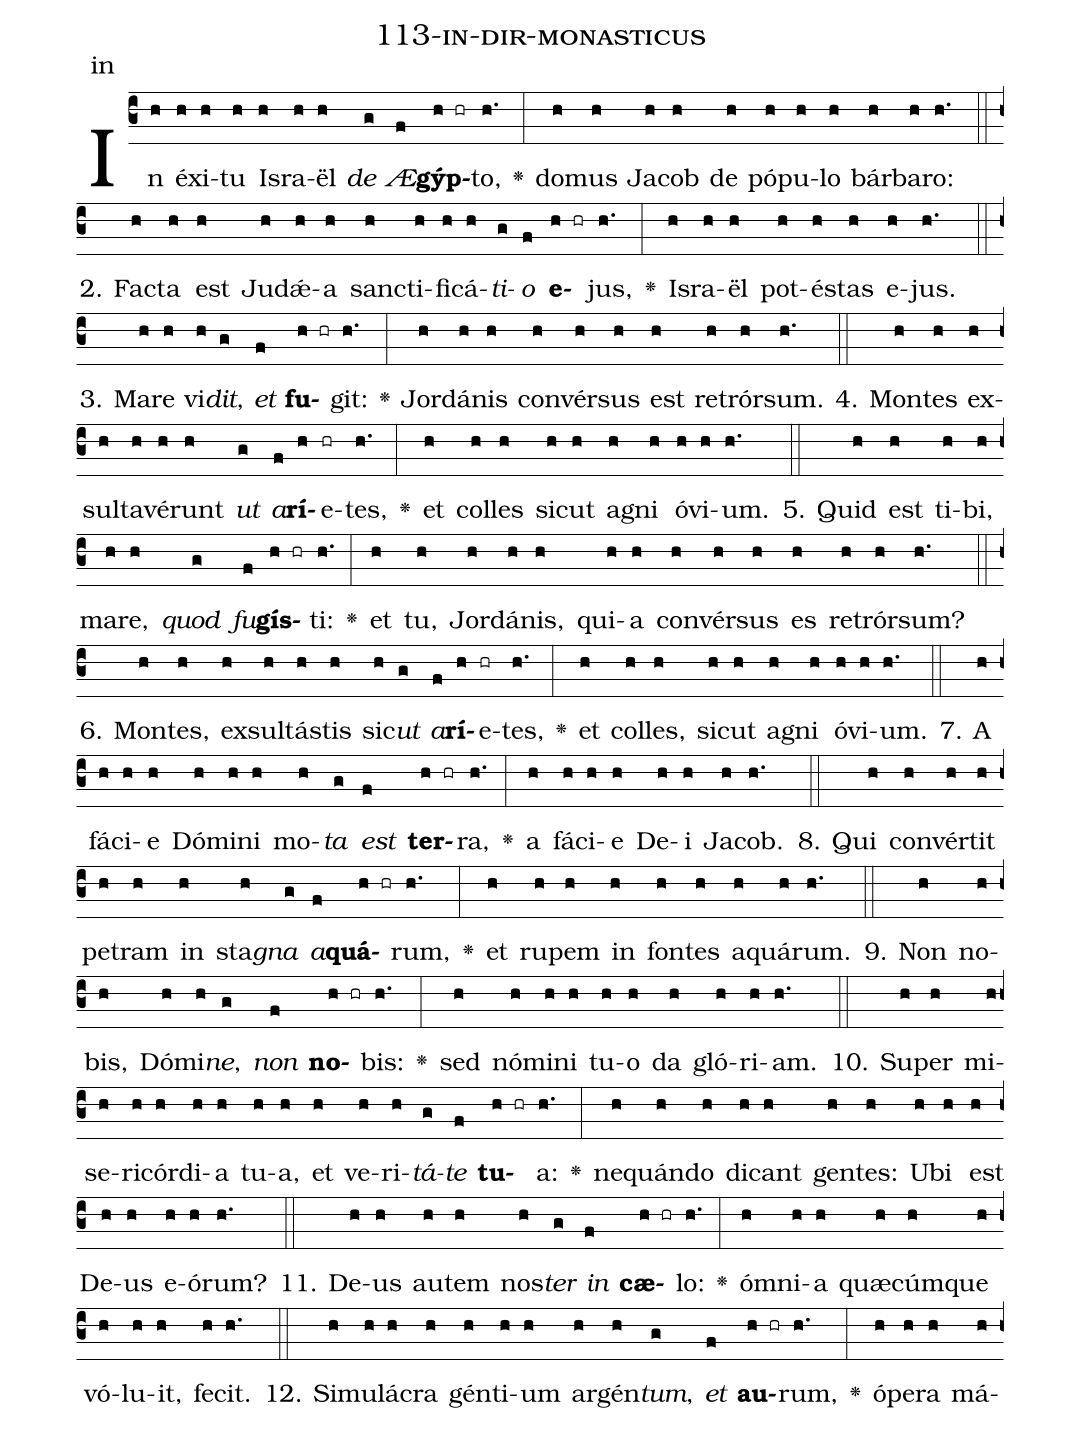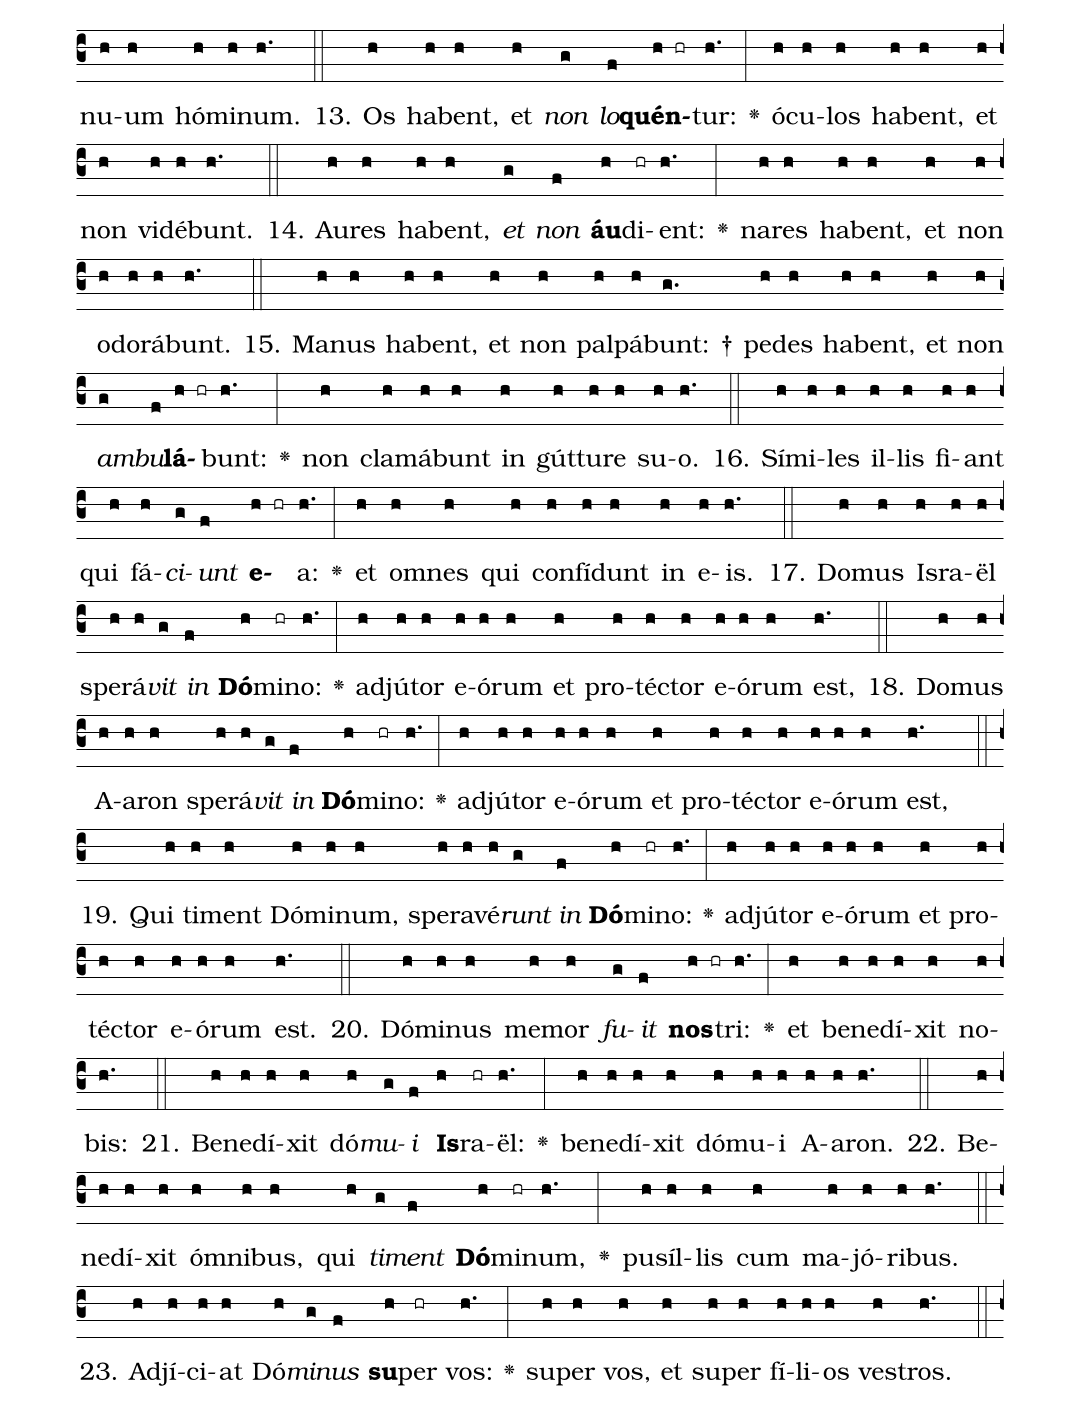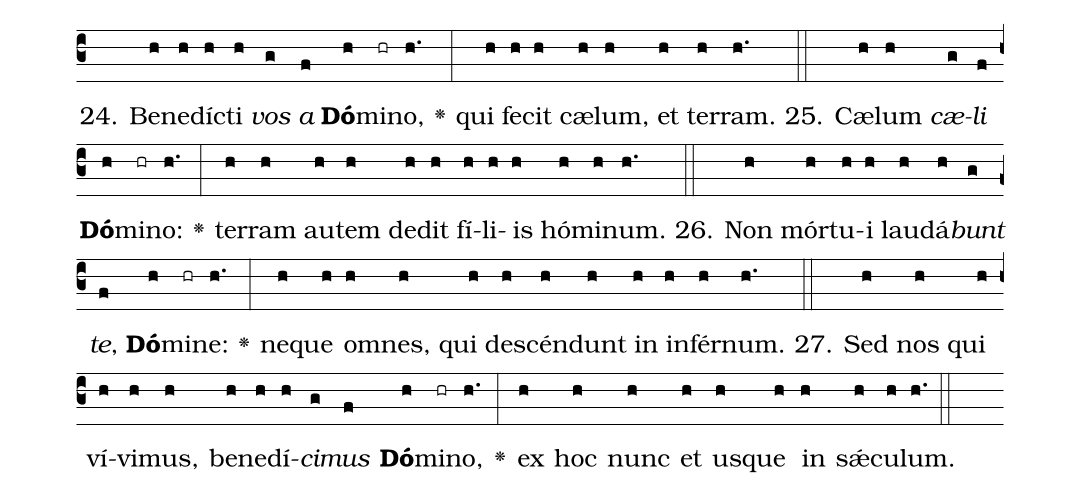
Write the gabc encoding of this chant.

name: 113-in-dir-monasticus;
annotation: in;
%%
(c3)In(h) éx(h)i(h)tu(h) Is(h)ra(h)ël(h) <i>de</i>(g) <i>Æ</i>(f)<b>gýp</b>(h hr)to,(h.) <v>\greheightstar</v>(:) do(h)mus(h) Ja(h)cob(h) de(h) pó(h)pu(h)lo(h) bár(h)ba(h)ro:(h.) (::)
2. Fac(h)ta(h) est(h) Ju(h)dǽ(h)a(h) sanc(h)ti(h)fi(h)cá(h)<i>ti</i>(g)<i>o</i>(f) <b>e</b>(h hr)jus,(h.) <v>\greheightstar</v>(:) Is(h)ra(h)ël(h) pot(h)és(h)tas(h) e(h)jus.(h.) (::)
3. Ma(h)re(h) vi(h)<i>dit</i>,(g) <i>et</i>(f) <b>fu</b>(h hr)git:(h.) <v>\greheightstar</v>(:) Jor(h)dá(h)nis(h) con(h)vér(h)sus(h) est(h) re(h)trór(h)sum.(h.) (::)
4. Mon(h)tes(h) ex(h)sul(h)ta(h)vé(h)runt(h) <i>ut</i>(g) <i>a</i>(f)<b>rí</b>(h)e(hr)tes,(h.) <v>\greheightstar</v>(:) et(h) col(h)les(h) sic(h)ut(h) a(h)gni(h) ó(h)vi(h)um.(h.) (::)
5. Quid(h) est(h) ti(h)bi,(h) ma(h)re,(h) <i>quod</i>(g) <i>fu</i>(f)<b>gís</b>(h hr)ti:(h.) <v>\greheightstar</v>(:) et(h) tu,(h) Jor(h)dá(h)nis,(h) qui(h)a(h) con(h)vér(h)sus(h) es(h) re(h)trór(h)sum?(h.) (::)
6. Mon(h)tes,(h) ex(h)sul(h)tás(h)tis(h) sic(h)<i>ut</i>(g) <i>a</i>(f)<b>rí</b>(h)e(hr)tes,(h.) <v>\greheightstar</v>(:) et(h) col(h)les,(h) sic(h)ut(h) a(h)gni(h) ó(h)vi(h)um.(h.) (::)
7. A(h) fá(h)ci(h)e(h) Dó(h)mi(h)ni(h) mo(h)<i>ta</i>(g) <i>est</i>(f) <b>ter</b>(h hr)ra,(h.) <v>\greheightstar</v>(:) a(h) fá(h)ci(h)e(h) De(h)i(h) Ja(h)cob.(h.) (::)
8. Qui(h) con(h)vér(h)tit(h) pe(h)tram(h) in(h) sta(h)<i>gna</i>(g) <i>a</i>(f)<b>quá</b>(h hr)rum,(h.) <v>\greheightstar</v>(:) et(h) ru(h)pem(h) in(h) fon(h)tes(h) a(h)quá(h)rum.(h.) (::)
9. Non(h) no(h)bis,(h) Dó(h)mi(h)<i>ne</i>,(g) <i>non</i>(f) <b>no</b>(h hr)bis:(h.) <v>\greheightstar</v>(:) sed(h) nó(h)mi(h)ni(h) tu(h)o(h) da(h) gló(h)ri(h)am.(h.) (::)
10. Su(h)per(h) mi(h)se(h)ri(h)cór(h)di(h)a(h) tu(h)a,(h) et(h) ve(h)ri(h)<i>tá</i>(g)<i>te</i>(f) <b>tu</b>(h hr)a:(h.) <v>\greheightstar</v>(:) ne(h)quán(h)do(h) di(h)cant(h) gen(h)tes:(h) U(h)bi(h) est(h) De(h)us(h) e(h)ó(h)rum?(h.) (::)
11. De(h)us(h) au(h)tem(h) nos(h)<i>ter</i>(g) <i>in</i>(f) <b>cæ</b>(h hr)lo:(h.) <v>\greheightstar</v>(:) óm(h)ni(h)a(h) quæ(h)cúm(h)que(h) vó(h)lu(h)it,(h) fe(h)cit.(h.) (::)
12. Si(h)mu(h)lá(h)cra(h) gén(h)ti(h)um(h) ar(h)gén(h)<i>tum</i>,(g) <i>et</i>(f) <b>au</b>(h hr)rum,(h.) <v>\greheightstar</v>(:) ó(h)pe(h)ra(h) má(h)nu(h)um(h) hó(h)mi(h)num.(h.) (::)
13. Os(h) ha(h)bent,(h) et(h) <i>non</i>(g) <i>lo</i>(f)<b>quén</b>(h hr)tur:(h.) <v>\greheightstar</v>(:) ó(h)cu(h)los(h) ha(h)bent,(h) et(h) non(h) vi(h)dé(h)bunt.(h.) (::)
14. Au(h)res(h) ha(h)bent,(h) <i>et</i>(g) <i>non</i>(f) <b>áu</b>(h)di(hr)ent:(h.) <v>\greheightstar</v>(:) na(h)res(h) ha(h)bent,(h) et(h) non(h) o(h)do(h)rá(h)bunt.(h.) (::)
15. Ma(h)nus(h) ha(h)bent,(h) et(h) non(h) pal(h)pá(h)bunt: †(g.) pe(h)des(h) ha(h)bent,(h) et(h) non(h) <i>am</i>(g)<i>bu</i>(f)<b>lá</b>(h hr)bunt:(h.) <v>\greheightstar</v>(:) non(h) cla(h)má(h)bunt(h) in(h) gút(h)tu(h)re(h) su(h)o.(h.) (::)
16. Sí(h)mi(h)les(h) il(h)lis(h) fi(h)ant(h) qui(h) fá(h)<i>ci</i>(g)<i>unt</i>(f) <b>e</b>(h hr)a:(h.) <v>\greheightstar</v>(:) et(h) om(h)nes(h) qui(h) con(h)fí(h)dunt(h) in(h) e(h)is.(h.) (::)
17. Do(h)mus(h) Is(h)ra(h)ël(h) spe(h)rá(h)<i>vit</i>(g) <i>in</i>(f) <b>Dó</b>(h)mi(hr)no:(h.) <v>\greheightstar</v>(:) ad(h)jú(h)tor(h) e(h)ó(h)rum(h) et(h) pro(h)téc(h)tor(h) e(h)ó(h)rum(h) est,(h.) (::)
18. Do(h)mus(h) A(h)a(h)ron(h) spe(h)rá(h)<i>vit</i>(g) <i>in</i>(f) <b>Dó</b>(h)mi(hr)no:(h.) <v>\greheightstar</v>(:) ad(h)jú(h)tor(h) e(h)ó(h)rum(h) et(h) pro(h)téc(h)tor(h) e(h)ó(h)rum(h) est,(h.) (::)
19. Qui(h) ti(h)ment(h) Dó(h)mi(h)num,(h) spe(h)ra(h)vé(h)<i>runt</i>(g) <i>in</i>(f) <b>Dó</b>(h)mi(hr)no:(h.) <v>\greheightstar</v>(:) ad(h)jú(h)tor(h) e(h)ó(h)rum(h) et(h) pro(h)téc(h)tor(h) e(h)ó(h)rum(h) est.(h.) (::)
20. Dó(h)mi(h)nus(h) me(h)mor(h) <i>fu</i>(g)<i>it</i>(f) <b>nos</b>(h hr)tri:(h.) <v>\greheightstar</v>(:) et(h) be(h)ne(h)dí(h)xit(h) no(h)bis:(h.) (::)
21. Be(h)ne(h)dí(h)xit(h) dó(h)<i>mu</i>(g)<i>i</i>(f) <b>Is</b>(h)ra(hr)ël:(h.) <v>\greheightstar</v>(:) be(h)ne(h)dí(h)xit(h) dó(h)mu(h)i(h) A(h)a(h)ron.(h.) (::)
22. Be(h)ne(h)dí(h)xit(h) óm(h)ni(h)bus,(h) qui(h) <i>ti</i>(g)<i>ment</i>(f) <b>Dó</b>(h)mi(hr)num,(h.) <v>\greheightstar</v>(:) pu(h)síl(h)lis(h) cum(h) ma(h)jó(h)ri(h)bus.(h.) (::)
23. Ad(h)jí(h)ci(h)at(h) Dó(h)<i>mi</i>(g)<i>nus</i>(f) <b>su</b>(h)per(hr) vos:(h.) <v>\greheightstar</v>(:) su(h)per(h) vos,(h) et(h) su(h)per(h) fí(h)li(h)os(h) ves(h)tros.(h.) (::)
24. Be(h)ne(h)díc(h)ti(h) <i>vos</i>(g) <i>a</i>(f) <b>Dó</b>(h)mi(hr)no,(h.) <v>\greheightstar</v>(:) qui(h) fe(h)cit(h) cæ(h)lum,(h) et(h) ter(h)ram.(h.) (::)
25. Cæ(h)lum(h) <i>cæ</i>(g)<i>li</i>(f) <b>Dó</b>(h)mi(hr)no:(h.) <v>\greheightstar</v>(:) ter(h)ram(h) au(h)tem(h) de(h)dit(h) fí(h)li(h)is(h) hó(h)mi(h)num.(h.) (::)
26. Non(h) mór(h)tu(h)i(h) lau(h)dá(h)<i>bunt</i>(g) <i>te</i>,(f) <b>Dó</b>(h)mi(hr)ne:(h.) <v>\greheightstar</v>(:) ne(h)que(h) om(h)nes,(h) qui(h) de(h)scén(h)dunt(h) in(h) in(h)fér(h)num.(h.) (::)
27. Sed(h) nos(h) qui(h) ví(h)vi(h)mus,(h) be(h)ne(h)dí(h)<i>ci</i>(g)<i>mus</i>(f) <b>Dó</b>(h)mi(hr)no,(h.) <v>\greheightstar</v>(:) ex(h) hoc(h) nunc(h) et(h) us(h)que(h) in(h) sǽ(h)cu(h)lum.(h.) (::)
